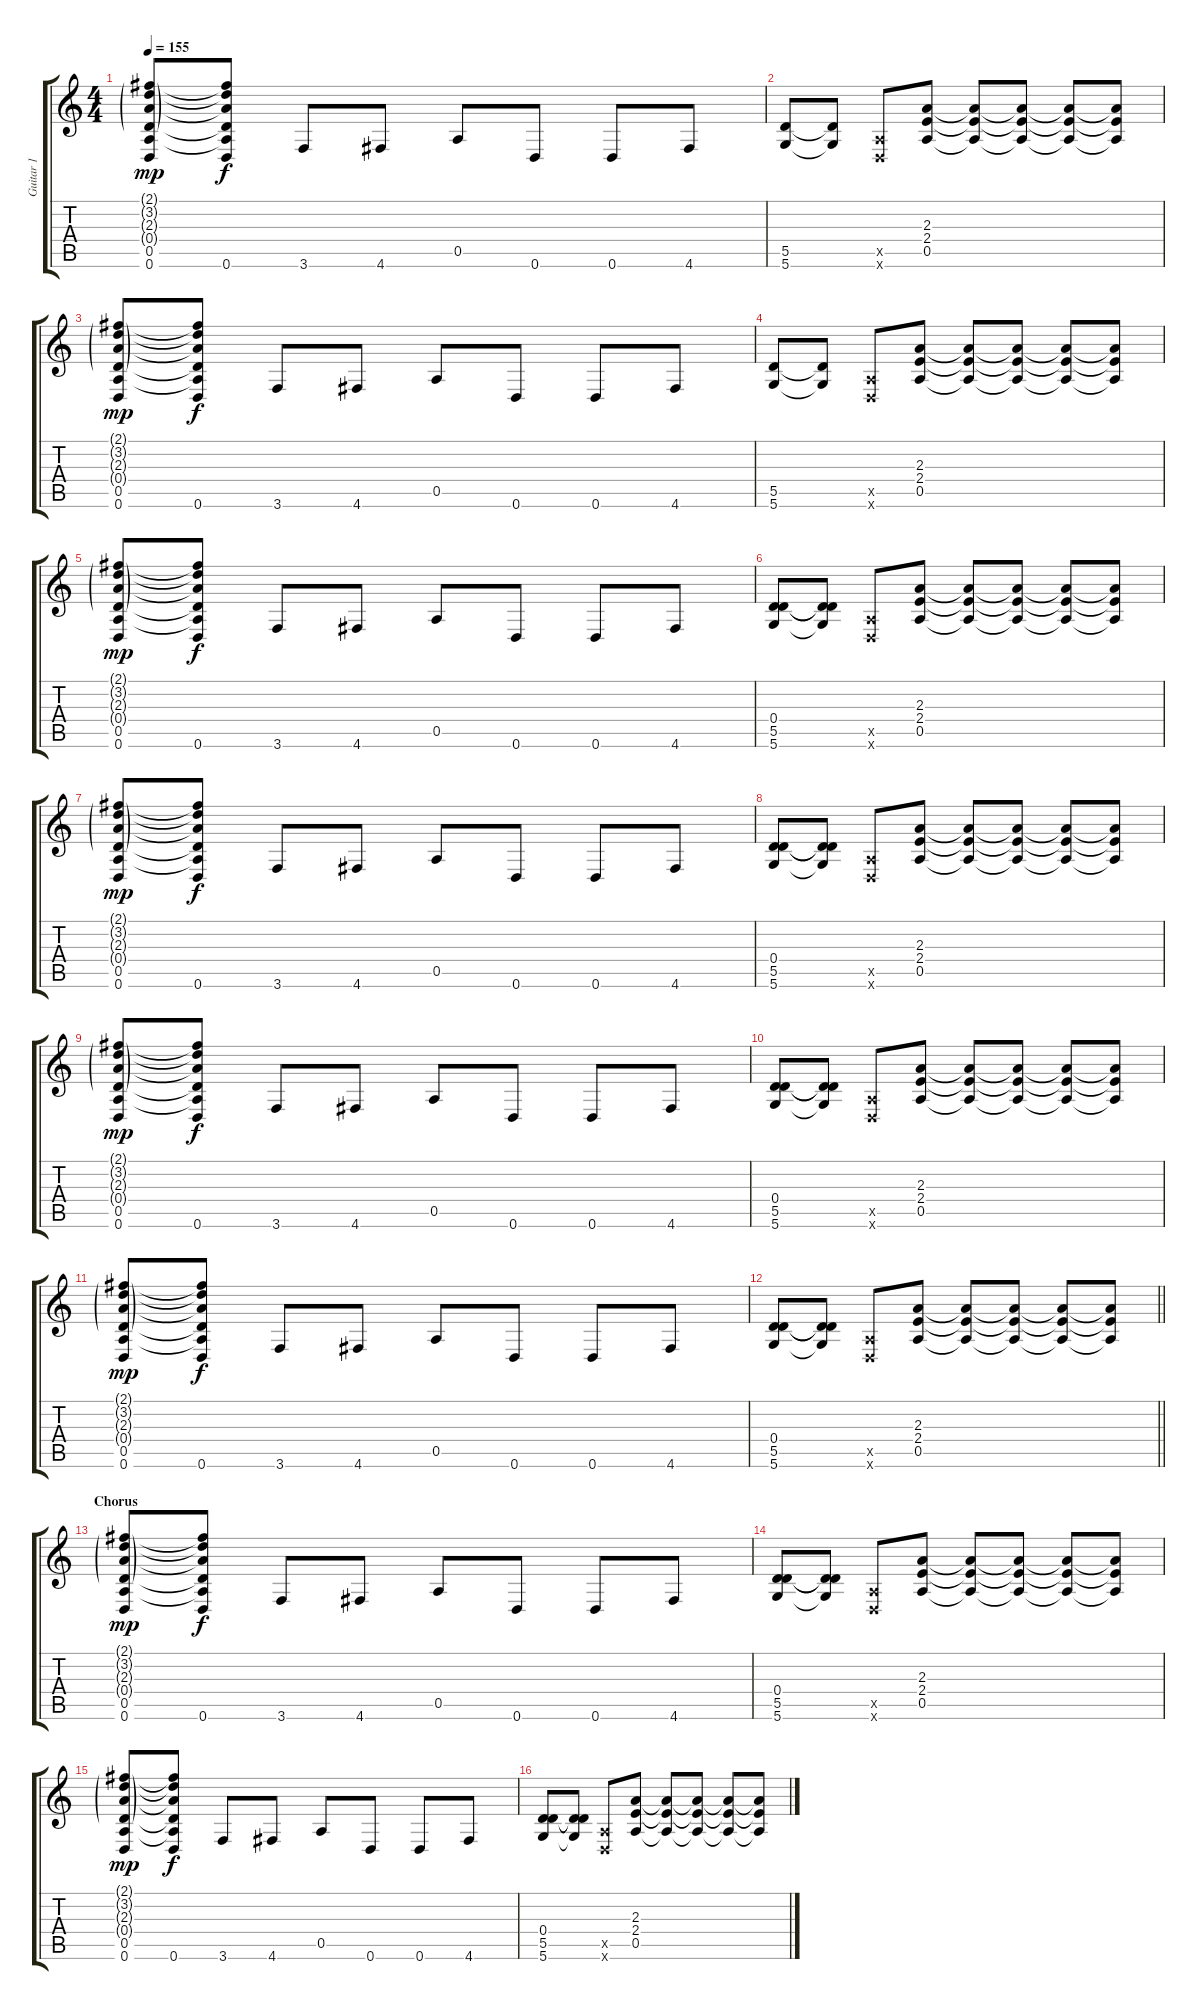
\track ("Guitar 1" "Guitar 1") {instrument overdrivenguitar}
\staff {score tabs}
\tuning (E4 B3 G3 D3 A2 D2) {hide}
\ts (4 4)
\tempo 155
\clef g2
\ks c
(2.1{g} 3.2{g} 2.3{g} 0.4{g} 0.5 0.6).8{dy mp} (2.1{t} 3.2{t} 2.3{t} 0.4{t} 0.5{t} 0.6).8{dy f} 3.6.8 4.6.8 0.5.8 0.6.8 0.6.8 4.6.8 |
(5.5 5.6).8 (5.5{t} 5.6{t}).8 (0.5{x} 0.6{x}).8 (2.3 2.4 0.5).8 (2.3{t} 2.4{t} 0.5{t}).8 (2.3{t} 2.4{t} 0.5{t}).8 (2.3{t} 2.4{t} 0.5{t}).8 (2.3{t} 2.4{t} 0.5{t}).8 |
(2.1{g} 3.2{g} 2.3{g} 0.4{g} 0.5 0.6).8{dy mp} (2.1{t} 3.2{t} 2.3{t} 0.4{t} 0.5{t} 0.6).8{dy f} 3.6.8 4.6.8 0.5.8 0.6.8 0.6.8 4.6.8 |
(5.5 5.6).8 (5.5{t} 5.6{t}).8 (0.5{x} 0.6{x}).8 (2.3 2.4 0.5).8 (2.3{t} 2.4{t} 0.5{t}).8 (2.3{t} 2.4{t} 0.5{t}).8 (2.3{t} 2.4{t} 0.5{t}).8 (2.3{t} 2.4{t} 0.5{t}).8 |
(2.1{g} 3.2{g} 2.3{g} 0.4{g} 0.5 0.6).8{dy mp} (2.1{t} 3.2{t} 2.3{t} 0.4{t} 0.5{t} 0.6).8{dy f} 3.6.8 4.6.8 0.5.8 0.6.8 0.6.8 4.6.8 |
(0.4 5.5 5.6).8 (0.4{t} 5.5{t} 5.6{t}).8 (0.5{x} 0.6{x}).8 (2.3 2.4 0.5).8 (2.3{t} 2.4{t} 0.5{t}).8 (2.3{t} 2.4{t} 0.5{t}).8 (2.3{t} 2.4{t} 0.5{t}).8 (2.3{t} 2.4{t} 0.5{t}).8 |
(2.1{g} 3.2{g} 2.3{g} 0.4{g} 0.5 0.6).8{dy mp} (2.1{t} 3.2{t} 2.3{t} 0.4{t} 0.5{t} 0.6).8{dy f} 3.6.8 4.6.8 0.5.8 0.6.8 0.6.8 4.6.8 |
(0.4 5.5 5.6).8 (0.4{t} 5.5{t} 5.6{t}).8 (0.5{x} 0.6{x}).8 (2.3 2.4 0.5).8 (2.3{t} 2.4{t} 0.5{t}).8 (2.3{t} 2.4{t} 0.5{t}).8 (2.3{t} 2.4{t} 0.5{t}).8 (2.3{t} 2.4{t} 0.5{t}).8 |
(2.1{g} 3.2{g} 2.3{g} 0.4{g} 0.5 0.6).8{dy mp} (2.1{t} 3.2{t} 2.3{t} 0.4{t} 0.5{t} 0.6).8{dy f} 3.6.8 4.6.8 0.5.8 0.6.8 0.6.8 4.6.8 |
(0.4 5.5 5.6).8 (0.4{t} 5.5{t} 5.6{t}).8 (0.5{x} 0.6{x}).8 (2.3 2.4 0.5).8 (2.3{t} 2.4{t} 0.5{t}).8 (2.3{t} 2.4{t} 0.5{t}).8 (2.3{t} 2.4{t} 0.5{t}).8 (2.3{t} 2.4{t} 0.5{t}).8 |
(2.1{g} 3.2{g} 2.3{g} 0.4{g} 0.5 0.6).8{dy mp} (2.1{t} 3.2{t} 2.3{t} 0.4{t} 0.5{t} 0.6).8{dy f} 3.6.8 4.6.8 0.5.8 0.6.8 0.6.8 4.6.8 |
\barLineRight lightlight
(0.4 5.5 5.6).8 (0.4{t} 5.5{t} 5.6{t}).8 (0.5{x} 0.6{x}).8 (2.3 2.4 0.5).8 (2.3{t} 2.4{t} 0.5{t}).8 (2.3{t} 2.4{t} 0.5{t}).8 (2.3{t} 2.4{t} 0.5{t}).8 (2.3{t} 2.4{t} 0.5{t}).8 |
\section ("" "Chorus")
(2.1{g} 3.2{g} 2.3{g} 0.4{g} 0.5 0.6).8{dy mp} (2.1{t} 3.2{t} 2.3{t} 0.4{t} 0.5{t} 0.6).8{dy f} 3.6.8 4.6.8 0.5.8 0.6.8 0.6.8 4.6.8 |
(0.4 5.5 5.6).8 (0.4{t} 5.5{t} 5.6{t}).8 (0.5{x} 0.6{x}).8 (2.3 2.4 0.5).8 (2.3{t} 2.4{t} 0.5{t}).8 (2.3{t} 2.4{t} 0.5{t}).8 (2.3{t} 2.4{t} 0.5{t}).8 (2.3{t} 2.4{t} 0.5{t}).8 |
(2.1{g} 3.2{g} 2.3{g} 0.4{g} 0.5 0.6).8{dy mp} (2.1{t} 3.2{t} 2.3{t} 0.4{t} 0.5{t} 0.6).8{dy f} 3.6.8 4.6.8 0.5.8 0.6.8 0.6.8 4.6.8 |
(0.4 5.5 5.6).8 (0.4{t} 5.5{t} 5.6{t}).8 (0.5{x} 0.6{x}).8 (2.3 2.4 0.5).8 (2.3{t} 2.4{t} 0.5{t}).8 (2.3{t} 2.4{t} 0.5{t}).8 (2.3{t} 2.4{t} 0.5{t}).8 (2.3{t} 2.4{t} 0.5{t}).8
